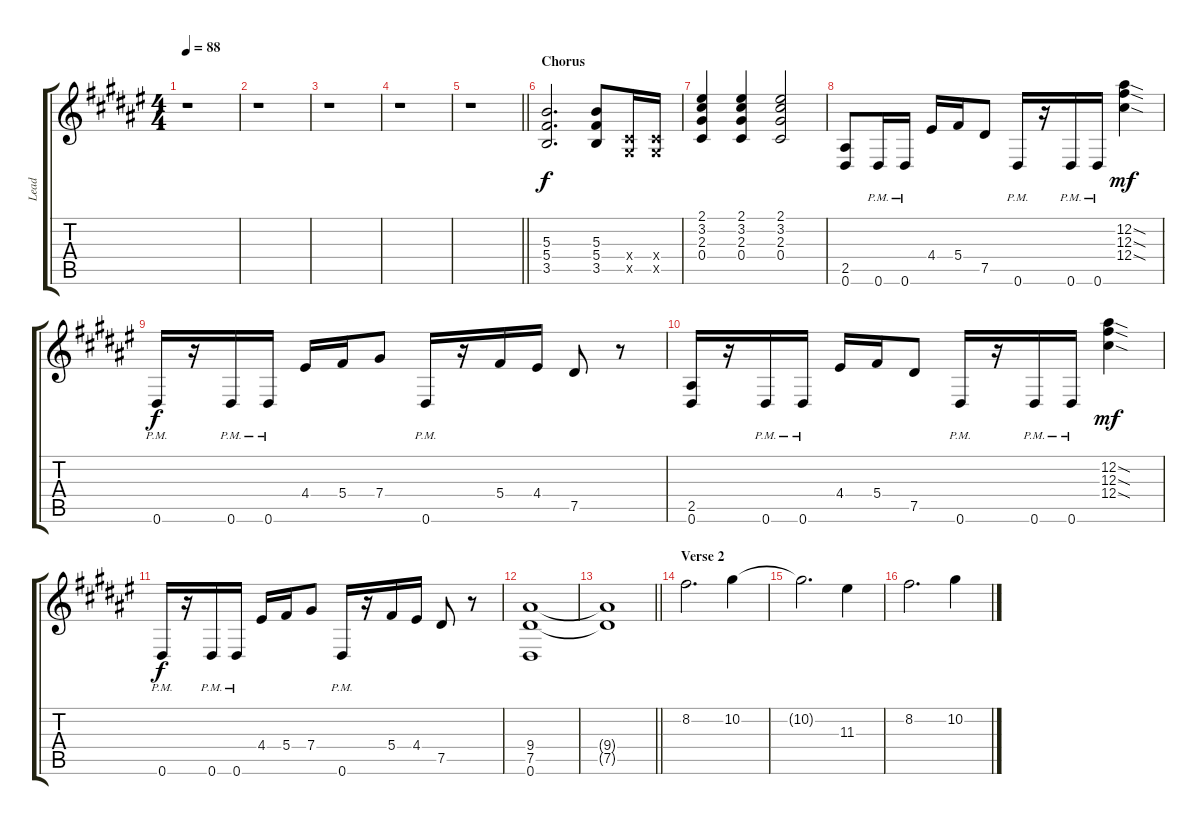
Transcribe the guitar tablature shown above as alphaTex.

\track ("Lead" "Lead") {instrument overdrivenguitar}
\staff {score tabs}
\tuning (Eb4 Bb3 Gb3 Db3 Ab2 Eb2) {hide}
\ts (4 4)
\tempo 88
\clef g2
\ks f#
r.1{dy f} |
r.1 |
r.1 |
r.1 |
\barLineRight lightlight
r.1 |
\section ("" "Chorus")
(5.3 5.4 3.5).2{d volume 11} (5.3 5.4 3.5).8 (0.4{x} 0.5{x}).16 (0.4{x} 0.5{x}).16 |
(2.1 3.2 2.3 0.4).4 (2.1 3.2 2.3 0.4).4 (2.1 3.2 2.3 0.4).2 |
(2.5 0.6).8 0.6{pm}.16 0.6{pm}.16 4.4.16 5.4.16 7.5.8 0.6{pm}.16 r.16 0.6{pm}.16 0.6{pm}.16 (12.2{sod} 12.3{sod} 12.4{sod}).4{dy mf} |
0.6{pm}.16{dy f} r.16 0.6{pm}.16 0.6{pm}.16 4.4.16 5.4.16 7.4.8 0.6{pm}.16 r.16 5.4.16 4.4.16 7.5.8 r.8 |
(2.5 0.6).16 r.16 0.6{pm}.16 0.6{pm}.16 4.4.16 5.4.16 7.5.8 0.6{pm}.16 r.16 0.6{pm}.16 0.6{pm}.16 (12.2{sod} 12.3{sod} 12.4{sod}).4{dy mf} |
0.6{pm}.16{dy f} r.16 0.6{pm}.16 0.6{pm}.16 4.4.16 5.4.16 7.4.8 0.6{pm}.16 r.16 5.4.16 4.4.16 7.5.8 r.8 |
(9.4 7.5 0.6).1 |
\barLineRight lightlight
(9.4{t} 7.5{t}).1 |
\section ("" "Verse 2")
8.2.2{d volume 11} 10.2.4 |
10.2{t}.2{d} 11.3.4 |
8.2.2{d} 10.2.4
